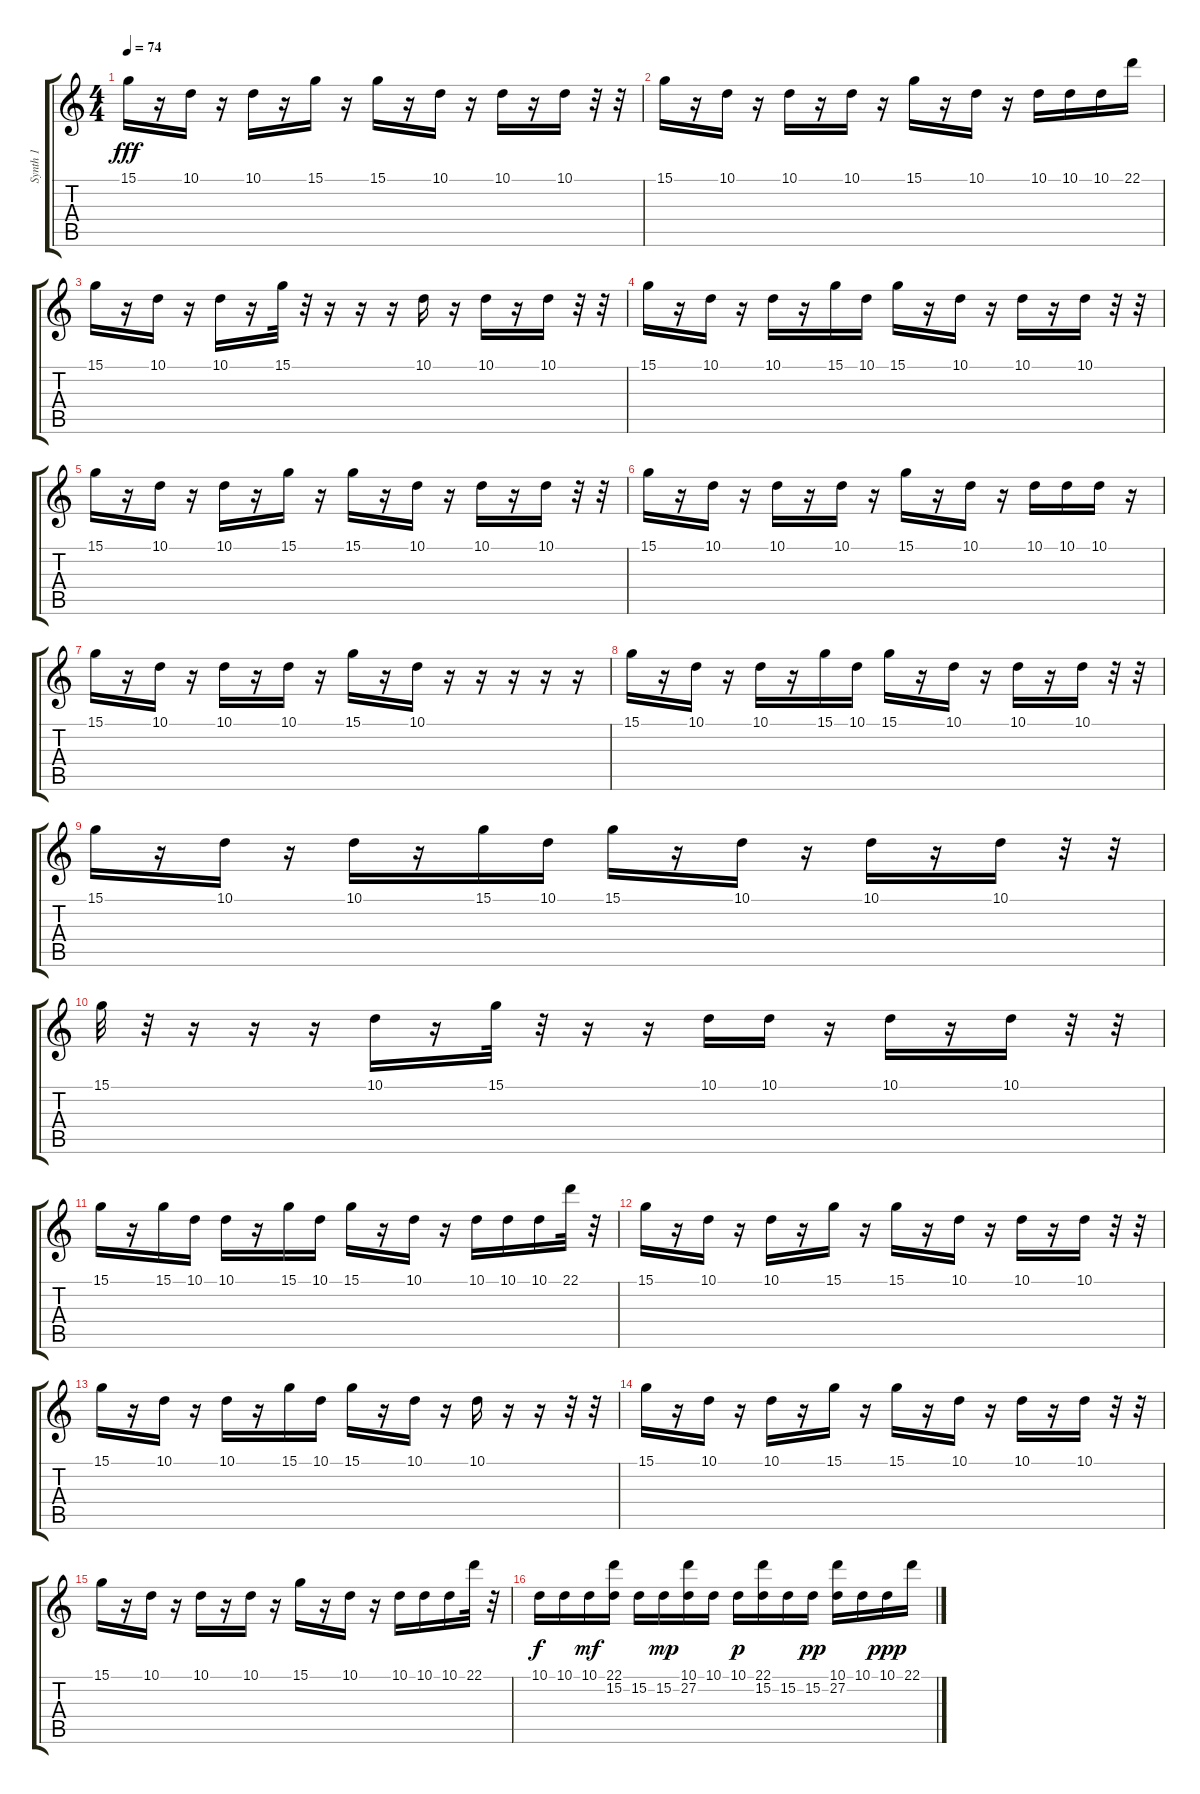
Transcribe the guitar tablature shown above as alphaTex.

\track ("Synth 1" "Synth 1") {instrument lead8bassandlead}
\staff {score tabs}
\tuning (E4 B3 G3 D3 A2 E2) {hide}
\ts (4 4)
\tempo 74
\clef g2
\ks c
15.1.16{dy fff} r.16 10.1.16 r.16 10.1.16 r.16 15.1.16 r.16 15.1.16 r.16 10.1.16 r.16 10.1.16 r.16 10.1.16 r.32 r.32 |
15.1.16 r.16 10.1.16 r.16 10.1.16 r.16 10.1.16 r.16 15.1.16 r.16 10.1.16 r.16 10.1.16 10.1.16 10.1.16 22.1.16 |
15.1.16 r.16 10.1.16 r.16 10.1.16 r.16 15.1.32 r.32 r.16 r.16 r.16 10.1.16 r.16 10.1.16 r.16 10.1.16 r.32 r.32 |
15.1.16 r.16 10.1.16 r.16 10.1.16 r.16 15.1.16 10.1.16 15.1.16 r.16 10.1.16 r.16 10.1.16 r.16 10.1.16 r.32 r.32 |
15.1.16 r.16 10.1.16 r.16 10.1.16 r.16 15.1.16 r.16 15.1.16 r.16 10.1.16 r.16 10.1.16 r.16 10.1.16 r.32 r.32 |
15.1.16 r.16 10.1.16 r.16 10.1.16 r.16 10.1.16 r.16 15.1.16 r.16 10.1.16 r.16 10.1.16 10.1.16 10.1.16 r.16 |
15.1.16 r.16 10.1.16 r.16 10.1.16 r.16 10.1.16 r.16 15.1.16 r.16 10.1.16 r.16 r.16 r.16 r.16 r.16 |
15.1.16 r.16 10.1.16 r.16 10.1.16 r.16 15.1.16 10.1.16 15.1.16 r.16 10.1.16 r.16 10.1.16 r.16 10.1.16 r.32 r.32 |
15.1.16 r.16 10.1.16 r.16 10.1.16 r.16 15.1.16 10.1.16 15.1.16 r.16 10.1.16 r.16 10.1.16 r.16 10.1.16 r.32 r.32 |
15.1.32 r.32 r.16 r.16 r.16 10.1.16 r.16 15.1.32 r.32 r.16 r.16 10.1.16 10.1.16 r.16 10.1.16 r.16 10.1.16 r.32 r.32 |
15.1.16 r.16 15.1.16 10.1.16 10.1.16 r.16 15.1.16 10.1.16 15.1.16 r.16 10.1.16 r.16 10.1.16 10.1.16 10.1.16 22.1.32 r.32 |
15.1.16 r.16 10.1.16 r.16 10.1.16 r.16 15.1.16 r.16 15.1.16 r.16 10.1.16 r.16 10.1.16 r.16 10.1.16 r.32 r.32 |
15.1.16 r.16 10.1.16 r.16 10.1.16 r.16 15.1.16 10.1.16 15.1.16 r.16 10.1.16 r.16 10.1.16 r.16 r.16 r.32 r.32 |
15.1.16 r.16 10.1.16 r.16 10.1.16 r.16 15.1.16 r.16 15.1.16 r.16 10.1.16 r.16 10.1.16 r.16 10.1.16 r.32 r.32 |
15.1.16 r.16 10.1.16 r.16 10.1.16 r.16 10.1.16 r.16 15.1.16 r.16 10.1.16 r.16 10.1.16 10.1.16 10.1.16 22.1.32 r.32 |
10.1.16{dy f} 10.1.16 10.1.16{dy mf} (22.1 15.2).16 15.2.16 15.2.16{dy mp} (10.1 27.2).16 10.1.16 10.1.16{dy p} (22.1 15.2).16 15.2.16 15.2.16{dy pp} (10.1 27.2).16 10.1.16 10.1.16{dy ppp} 22.1.16
